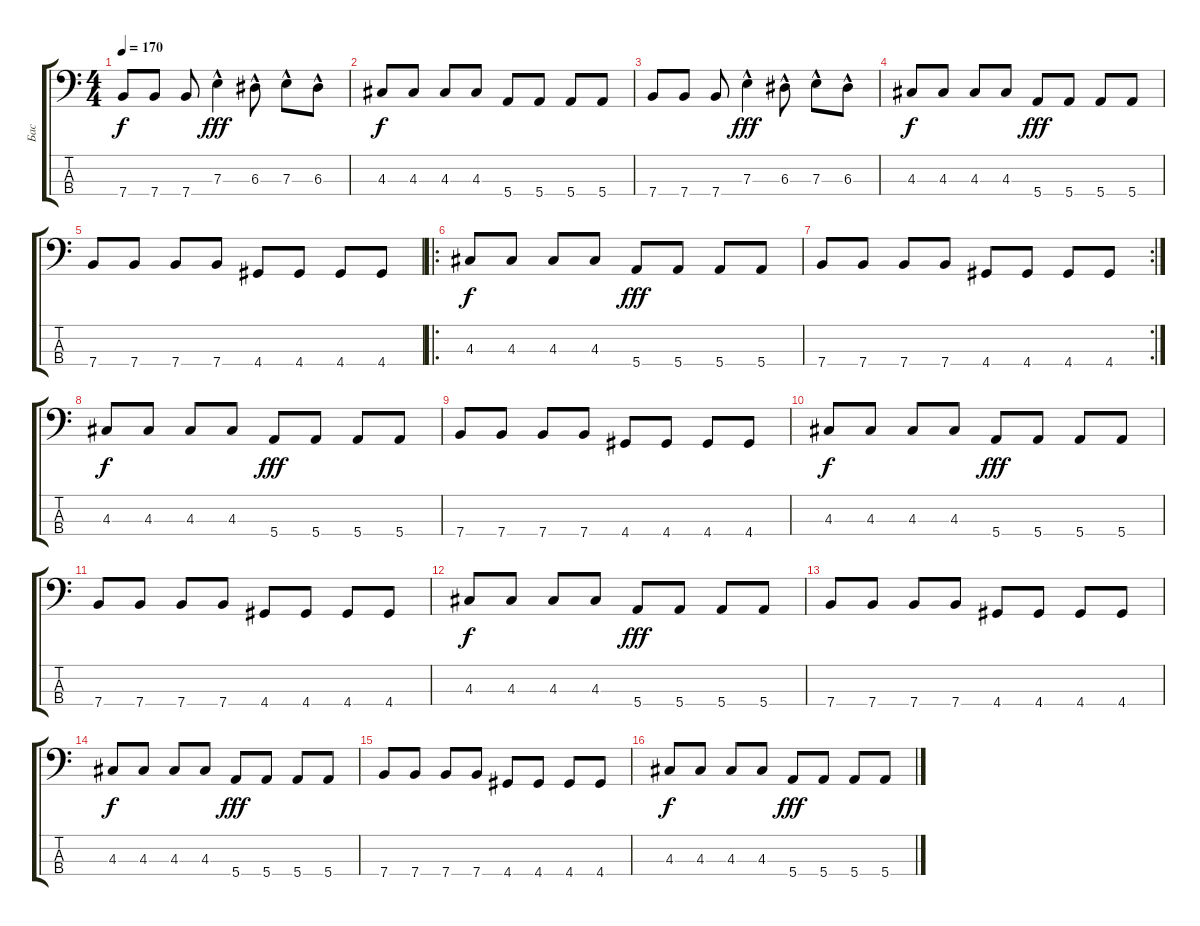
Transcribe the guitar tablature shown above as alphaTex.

\track ("Бас" "Бас") {instrument slapbass1}
\staff {score tabs}
\tuning (G2 D2 A1 E1) {hide}
\ts (4 4)
\tempo 170
\clef f4
\ks c
7.4.8{dy f} 7.4.8 7.4.8 7.3{hac}.4{dy fff} 6.3{hac}.8 7.3{hac}.8 6.3{hac}.8 |
4.3.8{dy f} 4.3.8 4.3.8 4.3.8 5.4.8 5.4.8 5.4.8 5.4.8 |
7.4.8 7.4.8 7.4.8 7.3{hac}.4{dy fff} 6.3{hac}.8 7.3{hac}.8 6.3{hac}.8 |
4.3.8{dy f} 4.3.8 4.3.8 4.3.8 5.4.8{dy fff} 5.4.8 5.4.8 5.4.8 |
7.4.8 7.4.8 7.4.8 7.4.8 4.4.8 4.4.8 4.4.8 4.4.8 |
\ro
4.3.8{dy f} 4.3.8 4.3.8 4.3.8 5.4.8{dy fff} 5.4.8 5.4.8 5.4.8 |
\rc 2
7.4.8 7.4.8 7.4.8 7.4.8 4.4.8 4.4.8 4.4.8 4.4.8 |
4.3.8{dy f} 4.3.8 4.3.8 4.3.8 5.4.8{dy fff} 5.4.8 5.4.8 5.4.8 |
7.4.8 7.4.8 7.4.8 7.4.8 4.4.8 4.4.8 4.4.8 4.4.8 |
4.3.8{dy f} 4.3.8 4.3.8 4.3.8 5.4.8{dy fff} 5.4.8 5.4.8 5.4.8 |
7.4.8 7.4.8 7.4.8 7.4.8 4.4.8 4.4.8 4.4.8 4.4.8 |
4.3.8{dy f} 4.3.8 4.3.8 4.3.8 5.4.8{dy fff} 5.4.8 5.4.8 5.4.8 |
7.4.8 7.4.8 7.4.8 7.4.8 4.4.8 4.4.8 4.4.8 4.4.8 |
4.3.8{dy f} 4.3.8 4.3.8 4.3.8 5.4.8{dy fff} 5.4.8 5.4.8 5.4.8 |
7.4.8 7.4.8 7.4.8 7.4.8 4.4.8 4.4.8 4.4.8 4.4.8 |
4.3.8{dy f} 4.3.8 4.3.8 4.3.8 5.4.8{dy fff} 5.4.8 5.4.8 5.4.8
